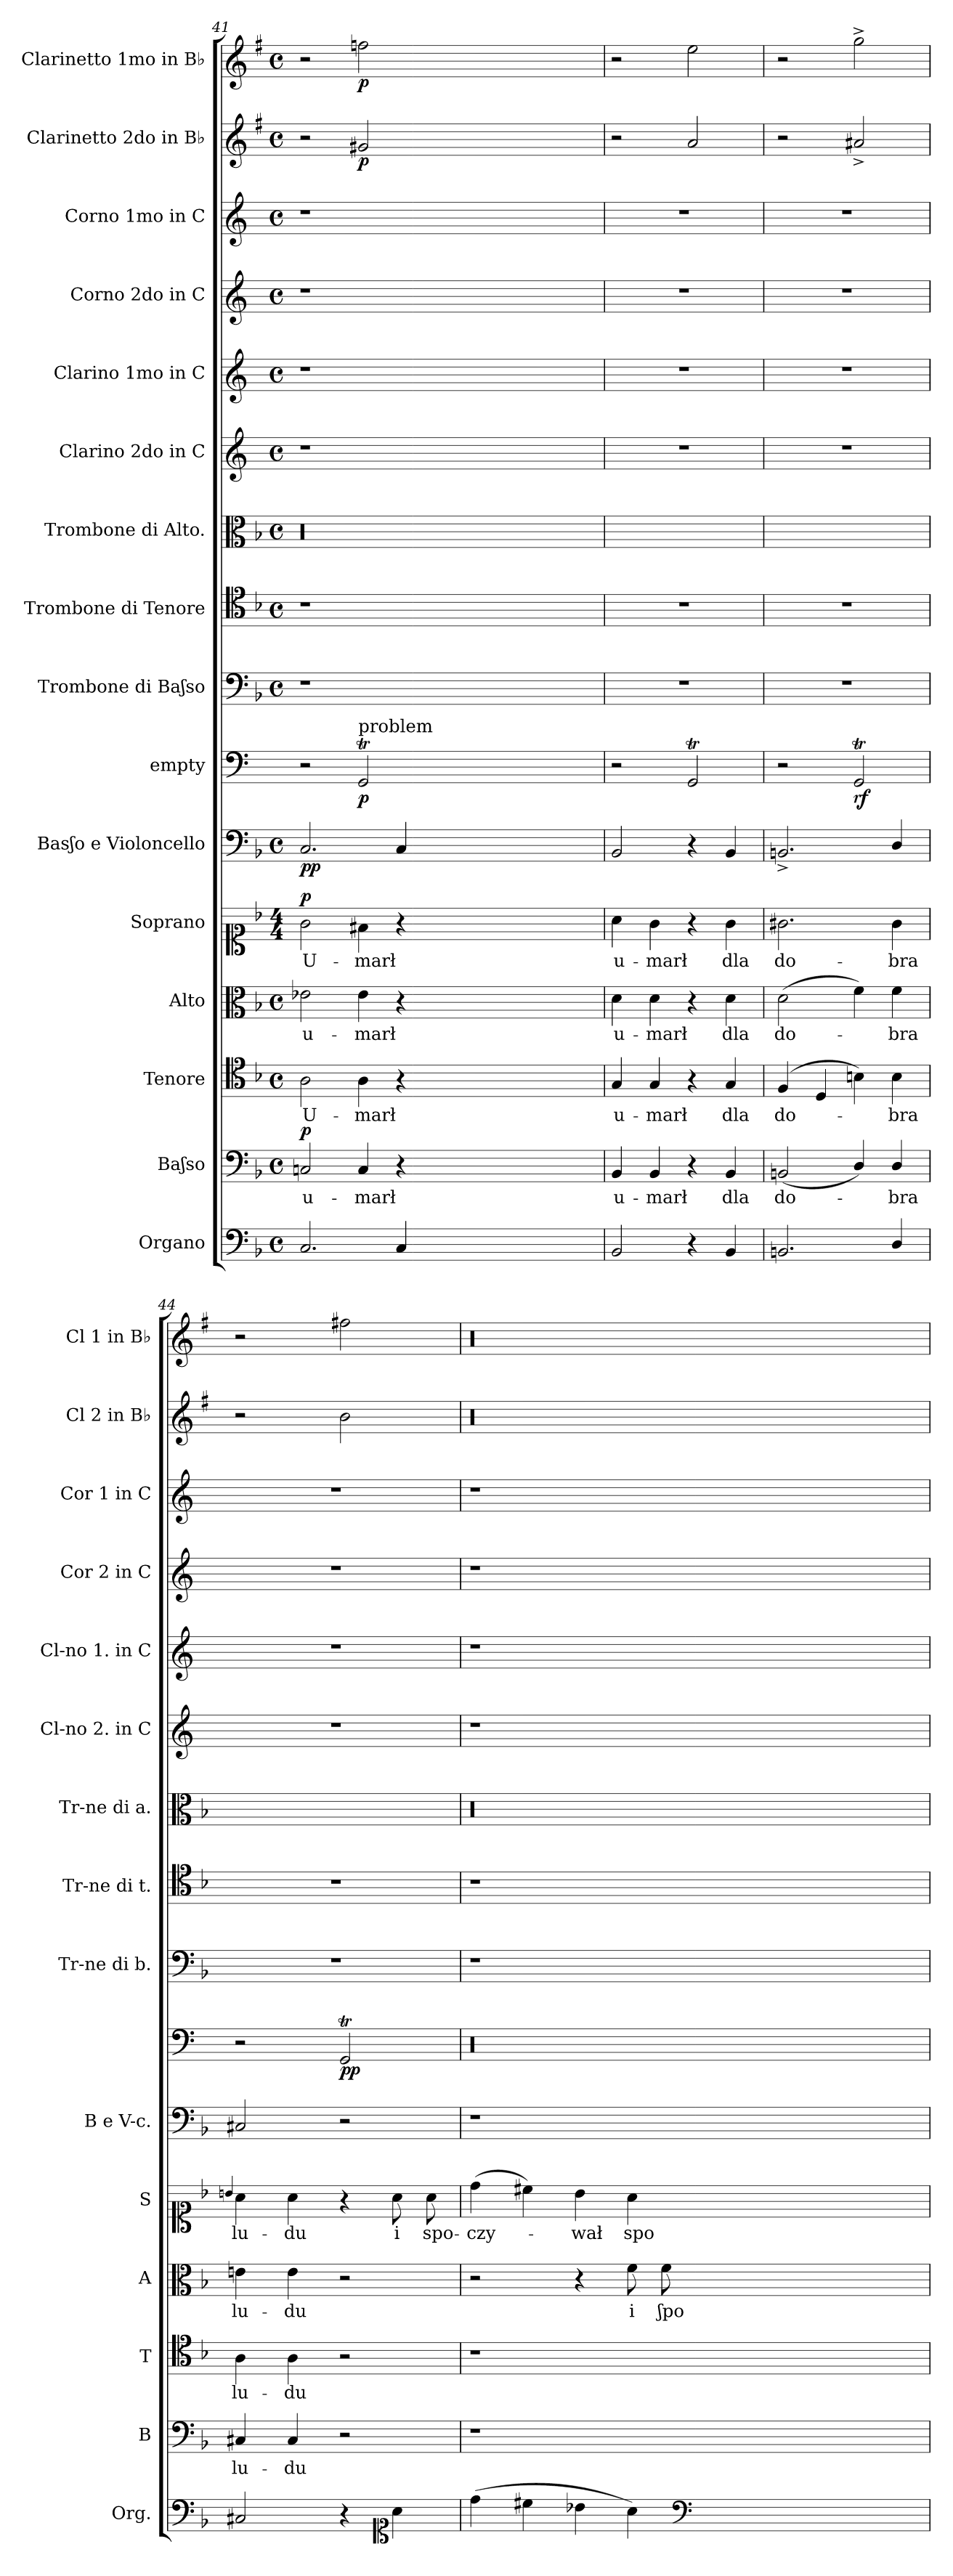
**kern	**kern	**text	**dynam	**kern	**text	**kern	**text	**kern	**text	**dynam	**kern	**dynam	**kern	**dynam	**kern	**kern	**kern	**kern	**kern	**kern	**kern	**kern	**dynam	**kern	**dynam
*part16	*part15	*part15	*part15	*part14	*part14	*part13	*part13	*part12	*part12	*part12	*part11	*part11	*part10	*part10	*part9	*part8	*part7	*part6	*part5	*part4	*part3	*part2	*part2	*part1	*part1
*staff16	*staff15	*staff15	*staff15	*staff14	*staff14	*staff13	*staff13	*staff12	*staff12	*staff12	*staff11	*staff11	*staff10	*staff10	*staff9	*staff8	*staff7	*staff6	*staff5	*staff4	*staff3	*staff2	*staff2	*staff1	*staff1
*I"Organo	*I"Baʃso	*	*	*I"Tenore	*	*I"Alto	*	*I"Soprano	*	*	*I"Basʃo e Violoncello	*	*I"empty	*	*I"Trombone di Baʃso	*I"Trombone di Tenore	*I"Trombone di Alto.	*I"Clarino 2do in C	*I"Clarino 1mo in C	*I"Corno 2do in C	*I"Corno 1mo in C	*I"Clarinetto 2do in B♭	*	*I"Clarinetto 1mo in B♭	*
*I'Org.	*I'B	*	*	*I'T	*	*I'A	*	*I'S	*	*	*I'B e V-c.	*	*	*	*I'Tr-ne di b.	*I'Tr-ne di t.	*I'Tr-ne di a.	*I'Cl-no 2. in C	*I'Cl-no 1. in C	*I'Cor 2 in C	*I'Cor 1 in C	*I'Cl 2 in B♭	*	*I'Cl 1 in B♭	*
*clefF4	*clefF4	*	*	*clefC4	*	*clefC3	*	*clefC1	*	*	*clefF4	*	*clefF4	*	*clefF4	*clefC4	*clefC3	*clefG2	*clefG2	*clefG2	*clefG2	*clefG2	*	*clefG2	*
*	*	*	*	*	*	*	*	*	*	*	*	*	*	*	*	*	*	*ITrd-3c-5	*ITrd-3c-5	*ITrd4c7	*ITrd4c7	*ITrd1c2	*	*ITrd1c2	*
*k[b-]	*k[b-]	*	*	*k[b-]	*	*k[b-]	*	*k[b-]	*	*	*k[b-]	*	*	*	*k[b-]	*k[b-]	*k[b-]	*k[b-]	*k[b-]	*k[b-]	*k[b-]	*k[b-]	*	*k[b-]	*
*F:	*F:	*	*	*F:	*	*F:	*	*F:	*	*	*F:	*	*	*	*F:	*F:	*F:	*F:	*F:	*F:	*F:	*F:	*	*F:	*
*M4/4	*M4/4	*	*	*M4/4	*	*M4/4	*	*M4/4	*	*	*M4/4	*	*	*	*M4/4	*M4/4	*M4/4	*M4/4	*M4/4	*M4/4	*M4/4	*M4/4	*	*M4/4	*
*met(c)	*met(c)	*	*	*met(c)	*	*met(c)	*	*	*	*	*met(c)	*	*	*	*met(c)	*met(c)	*met(c)	*met(c)	*met(c)	*met(c)	*met(c)	*met(c)	*	*met(c)	*
=41	=41	=41	=41	=41	=41	=41	=41	=41	=41	=41	=41	=41	=41	=41	=41	=41	=41	=41	=41	=41	=41	=41	=41	=41	=41
!	!	!	!LO:DY:a	!	!	!	!	!	!	!LO:DY:a	!	!	!	!	!	!	!	!	!	!	!	!	!	!	!
2.C/	2Cn/	u-	p	2A\	U-	2e-X\	u-	2g\	U-	p	2.C/	pp	2r	.	1r	1r	00r	1r	1r	1r	1r	2r	.	2r	.
!	!	!	!	!	!	!	!	!	!	!	!	!	!LO:TX:a:t=problem	!	!	!	!	!	!	!	!	!	!	!	!
.	4C/	-marł	.	4A\	-marł	4e-\	-marł	4f#X\	-marł	.	.	.	2GGT	p	.	.	.	.	.	.	.	2f#X/	p	2ee-X\	p
4C/	4r	.	.	4r	.	4r	.	4r	.	.	4C/	.	.	.	.	.	.	.	.	.	.	.	.	.	.
0.ryy	0.ryy	.	.	0.ryy	.	0.ryy	.	0.ryy	.	.	0.ryy	.	0.ryy	.	0.ryy	0.ryy	.	0.ryy	0.ryy	0.ryy	0.ryy	0.ryy	.	0.ryy	.
=42	=42	=42	=42	=42	=42	=42	=42	=42	=42	=42	=42	=42	=42	=42	=42	=42	=42	=42	=42	=42	=42	=42	=42	=42	=42
2BB-/	4BB-/	u-	.	4G/	u-	4d\	u-	4a\	u-	.	2BB-/	.	2r	.	1r	1r	1ryy	1r	1r	1r	1r	2r	.	2r	.
.	4BB-/	-marł	.	4G/	-marł	4d\	-marł	4g\	-marł	.	.	.	.	.	.	.	.	.	.	.	.	.	.	.	.
4r	4r	.	.	4r	.	4r	.	4r	.	.	4r	.	2GGT	.	.	.	.	.	.	.	.	2g/	.	2dd\	.
4BB-/	4BB-/	dla	.	4G/	dla	4d\	dla	4g\	dla	.	4BB-/	.	.	.	.	.	.	.	.	.	.	.	.	.	.
=43	=43	=43	=43	=43	=43	=43	=43	=43	=43	=43	=43	=43	=43	=43	=43	=43	=43	=43	=43	=43	=43	=43	=43	=43	=43
2.BBn/	(2BBn/	do-	.	(<4F/	do-	(2d\	do-	2.g#X\	do-	.	2.BBn^/	.	2r	.	1r	1r	1ryy	1r	1r	1r	1r	2r	.	2r	.
.	.	.	.	4D/	.	.	.	.	.	.	.	.	.	.	.	.	.	.	.	.	.	.	.	.	.
.	4D/)	.	.	4Bn\)	.	4f\)	.	.	.	.	.	.	2GGT	rf	.	.	.	.	.	.	.	2g#X^/	.	2ff^<\	.
4D/	4D/	-bra	.	4B\	-bra	4f\	-bra	4g#\	-bra	.	4D/	.	.	.	.	.	.	.	.	.	.	.	.	.	.
=44	=44	=44	=44	=44	=44	=44	=44	=44	=44	=44	=44	=44	=44	=44	=44	=44	=44	=44	=44	=44	=44	=44	=44	=44	=44
.	.	.	.	.	.	.	.	4qqbn/	.	.	.	.	.	.	.	.	.	.	.	.	.	.	.	.	.
2C#X/	4C#X/	lu-	.	4A\	lu-	4en\	lu-	4a\	lu-	.	2C#X/	.	2r	.	1r	1r	1ryy	1r	1r	1r	1r	2r	.	2r	.
.	4C#/	-du	.	4A\	-du	4e\	-du	4a\	-du	.	.	.	.	.	.	.	.	.	.	.	.	.	.	.	.
4r	2r	.	.	2r	.	2r	.	4r	.	.	2r	.	2GGT	pp	.	.	.	.	.	.	.	2a\	.	2een\	.
*clefC1	*	*	*	*	*	*	*	*	*	*	*	*	*	*	*	*	*	*	*	*	*	*	*	*	*
4a\	.	.	.	.	.	.	.	8a\	i	.	.	.	.	.	.	.	.	.	.	.	.	.	.	.	.
.	.	.	.	.	.	.	.	8a\	spo-	.	.	.	.	.	.	.	.	.	.	.	.	.	.	.	.
=45	=45	=45	=45	=45	=45	=45	=45	=45	=45	=45	=45	=45	=45	=45	=45	=45	=45	=45	=45	=45	=45	=45	=45	=45	=45
(4dd\	1r	.	.	1r	.	2r	.	(4dd\	-czy-	.	1r	.	00r	.	1r	1r	00r	1r	1r	1r	1r	00r	.	00r	.
4cc#X\	.	.	.	.	.	.	.	4cc#X\)	.	.	.	.	.	.	.	.	.	.	.	.	.	.	.	.	.
4b-X\	.	.	.	.	.	4r	.	4b-\	-wał	.	.	.	.	.	.	.	.	.	.	.	.	.	.	.	.
4a\)	.	.	.	.	.	8f\	i	4a\	spo-	.	.	.	.	.	.	.	.	.	.	.	.	.	.	.	.
.	.	.	.	.	.	8f\	ʃpo-	.	.	.	.	.	.	.	.	.	.	.	.	.	.	.	.	.	.
*clefF4	*	*	*	*	*	*	*	*	*	*	*	*	*	*	*	*	*	*	*	*	*	*	*	*	*
0.ryy	0.ryy	.	.	0.ryy	.	0.ryy	.	0.ryy	.	.	0.ryy	.	.	.	0.ryy	0.ryy	.	0.ryy	0.ryy	0.ryy	0.ryy	.	.	.	.
=	=	=	=	=	=	=	=	=	=	=	=	=	=	=	=	=	=	=	=	=	=	=	=	=	=
*-	*-	*-	*-	*-	*-	*-	*-	*-	*-	*-	*-	*-	*-	*-	*-	*-	*-	*-	*-	*-	*-	*-	*-	*-	*-
